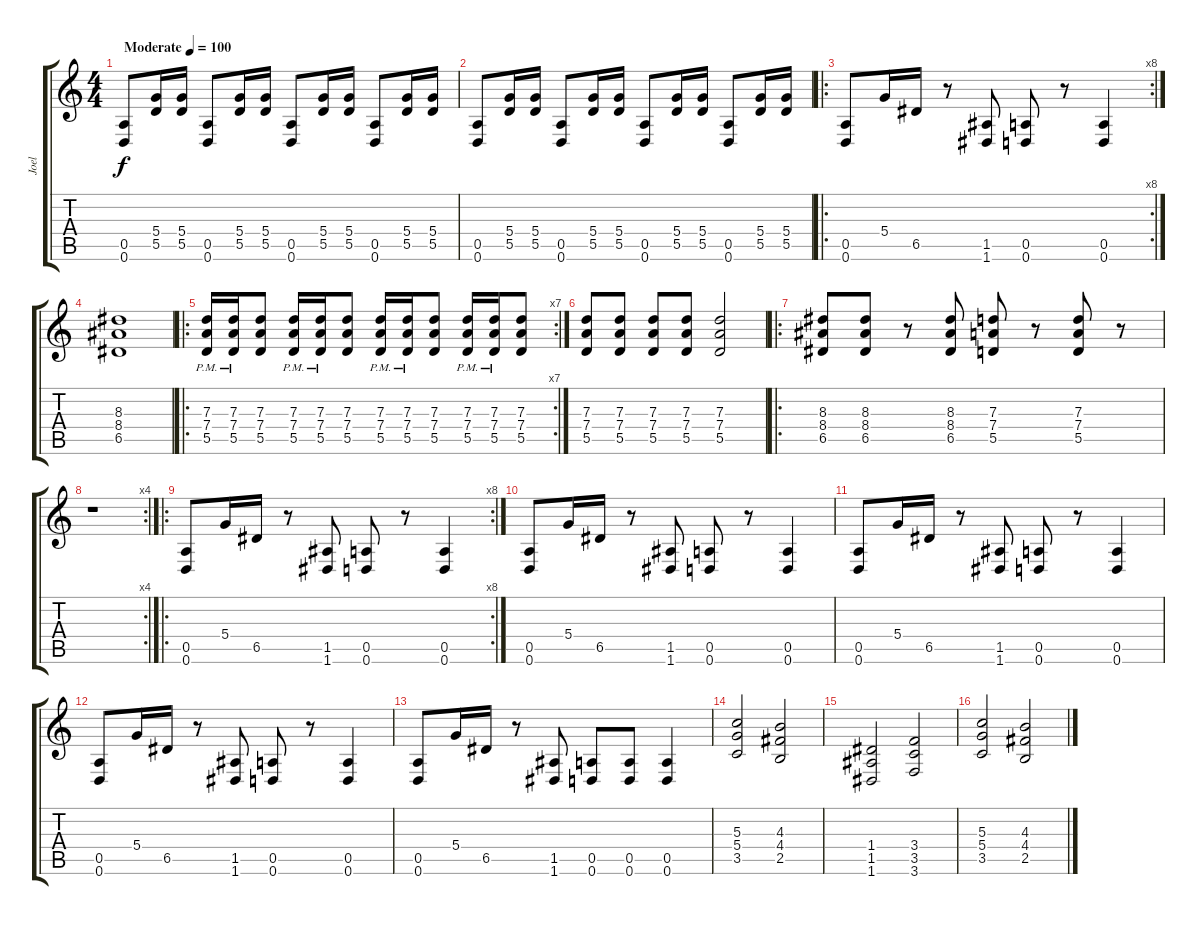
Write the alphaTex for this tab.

\track ("Joel" "Joel") {instrument distortionguitar}
\staff {score tabs}
\tuning (E4 B3 G3 D3 A2 D2) {hide}
\ts (4 4)
\tempo (100 "Moderate")
\clef g2
\ks c
(0.5 0.6).8{dy f instrument distortionguitar} (5.4 5.5).16 (5.4 5.5).16 (0.5 0.6).8 (5.4 5.5).16 (5.4 5.5).16 (0.5 0.6).8 (5.4 5.5).16 (5.4 5.5).16 (0.5 0.6).8 (5.4 5.5).16 (5.4 5.5).16 |
(0.5 0.6).8 (5.4 5.5).16 (5.4 5.5).16 (0.5 0.6).8 (5.4 5.5).16 (5.4 5.5).16 (0.5 0.6).8 (5.4 5.5).16 (5.4 5.5).16 (0.5 0.6).8 (5.4 5.5).16 (5.4 5.5).16 |
\ro
\rc 8
(0.5 0.6).8 5.4.16 6.5.16 r.8 (1.5 1.6).8 (0.5 0.6).8 r.8 (0.5 0.6).4 |
(8.3 8.4 6.5).1 |
\ro
\rc 7
(7.3{pm} 7.4{pm} 5.5{pm}).16 (7.3{pm} 7.4{pm} 5.5{pm}).16 (7.3 7.4 5.5).8 (7.3{pm} 7.4{pm} 5.5{pm}).16 (7.3{pm} 7.4{pm} 5.5{pm}).16 (7.3 7.4 5.5).8 (7.3{pm} 7.4{pm} 5.5{pm}).16 (7.3{pm} 7.4{pm} 5.5{pm}).16 (7.3 7.4 5.5).8 (7.3{pm} 7.4{pm} 5.5{pm}).16 (7.3{pm} 7.4{pm} 5.5{pm}).16 (7.3 7.4 5.5).8 |
(7.3 7.4 5.5).8 (7.3 7.4 5.5).8 (7.3 7.4 5.5).8 (7.3 7.4 5.5).8 (7.3 7.4 5.5).2 |
\ro
(8.3 8.4 6.5).8 (8.3 8.4 6.5).8 r.8 (8.3 8.4 6.5).8 (7.3 7.4 5.5).8 r.8 (7.3 7.4 5.5).8 r.8 |
\rc 4
r.1 |
\ro
\rc 8
(0.5 0.6).8 5.4.16 6.5.16 r.8 (1.5 1.6).8 (0.5 0.6).8 r.8 (0.5 0.6).4 |
(0.5 0.6).8 5.4.16 6.5.16 r.8 (1.5 1.6).8 (0.5 0.6).8 r.8 (0.5 0.6).4 |
(0.5 0.6).8 5.4.16 6.5.16 r.8 (1.5 1.6).8 (0.5 0.6).8 r.8 (0.5 0.6).4 |
(0.5 0.6).8 5.4.16 6.5.16 r.8 (1.5 1.6).8 (0.5 0.6).8 r.8 (0.5 0.6).4 |
(0.5 0.6).8 5.4.16 6.5.16 r.8 (1.5 1.6).8 (0.5 0.6).8 (0.5 0.6).8 (0.5 0.6).4 |
(5.3 5.4 3.5).2 (4.3 4.4 2.5).2 |
(1.4 1.5 1.6).2 (3.4 3.5 3.6).2 |
(5.3 5.4 3.5).2 (4.3 4.4 2.5).2
